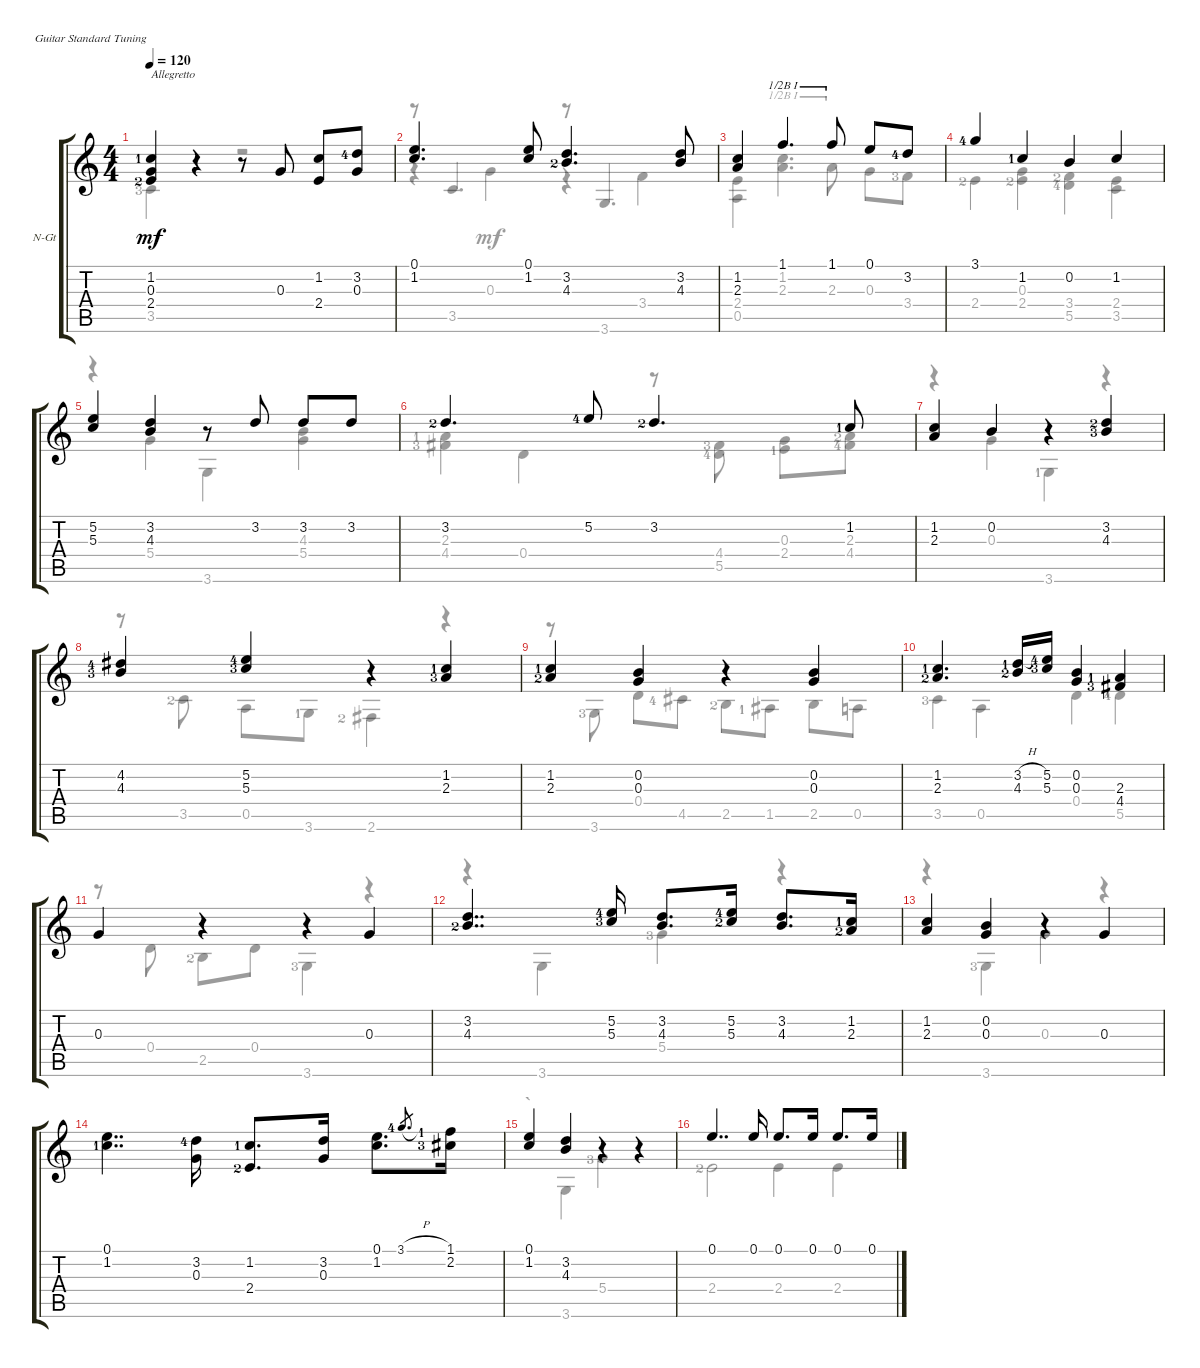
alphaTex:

\defaultSystemsLayout 4
\bracketExtendMode groupsimilarinstruments
\firstSystemTrackNameOrientation horizontal
\otherSystemsTrackNameOrientation horizontal
\track ("Nylon Guitar" "N-Gt") {instrument acousticguitarnylon}
\staff {score tabs}
\tuning (E4 B3 G3 D3 A2 E2)
\voice
\ts (4 4)
\tempo 120
\clef g2
\scale
0.365269
\ks c
(1.2{lf 2} 0.3 2.4{lf 3}).4{txt "Allegretto" dy mf instrument acousticguitarnylon} r.4 r.8 0.3.8 (1.2 2.4).8 (3.2{lf 5} 0.3).8 |
\scale
0.347305 (0.1 1.2).4{d} (1.2 0.1).8 (3.2 4.3{lf 3}).4{d} (4.3 3.2).8 |
\scale
0.287425 (1.2 2.3).4 1.1.4{d barre (1 half)} 1.1.8{barre (1 half)} 0.1.8 3.2{lf 5}.8 |
\scale
0.250865 3.1{lf 5}.4 1.2{lf 2}.4 0.2.4 1.2.4 |
\scale
0.301038 (5.2 5.3).4 (3.2 4.3).4 r.8 3.2.8 3.2.8 3.2.8 |
\scale
0.448097 3.2{lf 3}.4{d} 5.2{lf 5}.8 3.2{lf 3}.4{d} 1.2{lf 2}.8 |
\scale
0.197568 (1.2 2.3).4 0.2.4 r.4 (3.2{lf 3} 4.3{lf 4}).4 |
\scale
0.405775 (4.3{lf 4} 4.2{lf 5}).4 (5.2{lf 5} 5.3{lf 4}).4 r.4 (2.3{lf 4} 1.2{lf 2}).4 |
\scale
0.396657 (1.2{lf 2} 2.3{lf 3}).4 (0.3 0.2).4 r.4 (0.2 0.3).4 |
\scale
0.360537 (2.3{lf 3} 1.2{lf 2}).4{d} (3.2{h lf 2} 4.3{lf 3}).16 (5.3{lf 4} 5.2{lf 5}).16 (0.2 0.3).4 (2.3{lf 2} 4.4{lf 4}).4 |
\scale
0.181818 0.3.4 r.4 r.4 0.3.4 |
\scale
0.457645 (3.2 4.3{lf 3}).4{dd} (5.3{lf 4} 5.2{lf 5}).16 (3.2 4.3).8{d} (5.3{lf 3} 5.2{lf 5}).16 (3.2 4.3).8{d} (2.3{lf 3} 1.2{lf 2}).16 |
\scale
0.260521 (1.2 2.3).4 (0.3 0.2).4 r.4 0.3.4 |
\scale
0.478958 (0.1 1.2{lf 2}).4{dd} (3.2{lf 5} 0.3).16 (1.2{lf 2} 2.4{lf 3}).8{d} (3.2 0.3).16 (0.1 1.2).8{d} 3.1{h lf 5}.8{d gr} (1.1{lf 2} 2.2{lf 4}).16 |
\scale
0.260521 (1.2 0.1).4 (3.2 4.3).4 r.4 r.4 |
\scale
0.36445 0.1.4{dd} 0.1.16 0.1.8{d} 0.1.16 0.1.8{d} 0.1.16
\voice
\clef g2
\ottava regular
\simile none
\scale
0.365269
\ks c
3.5{lf 4}.4{dy mf} r.4 r.2 |
\scale
0.347305 r.8{beam invert} 3.5.4{d beam invert} r.8{beam invert} 3.6.4{d beam invert} |
\scale
0.287425 (2.4 0.5).4 (1.2 2.3).4{d barre (1 half)} 2.3.8{barre (1 half)} 0.3.8 3.4{lf 4}.8 |
\scale
0.250865 2.4{lf 3}.4 (2.4{lf 3} 0.3).4 (3.4{lf 3} 5.5{lf 5}).4 (3.5 2.4).4 |
\scale
0.301038 r.4 5.4.4 3.6.4 (4.3 5.4).4 |
\scale
0.448097 (2.3{lf 2} 4.4{lf 4}).4 0.4.4 r.8 (4.4{lf 4} 5.5{lf 5}).8 (2.4{lf 2} 0.3).8 (2.3{lf 3} 4.4{lf 5}).8 |
\scale
0.197568 r.4 0.3.4 3.6{lf 2}.4 r.4 |
\scale
0.405775 r.8 3.5{lf 3}.8 0.5.8 3.6{lf 2}.8 2.6{lf 3}.4 r.4 |
\scale
0.396657 r.8 3.6{lf 4}.8 0.4.8 4.5{lf 5}.8 2.5{lf 3}.8 1.5{lf 2}.8 2.5.8 0.5.8 |
\scale
0.360537 3.5{lf 4}.4 0.5.4 0.4.4 5.5{lf 5}.4 |
\scale
0.181818 r.8 0.4.8 2.5{lf 3}.8 0.4.8 3.6{lf 4}.4 r.4 |
\scale
0.457645 r.4 3.6.4 5.4{lf 4}.4 r.4 |
\scale
0.260521 r.4 3.6{lf 4}.4 0.3.4 r.4 |
\scale
0.478958 |
\scale
0.260521 r.4 3.6.4 5.4{lf 4}.4 r.4 |
\scale
0.36445 2.4{lf 3}.2 2.4.4 2.4.4
\voice
\clef g2
\ottava regular
\simile none
\scale
0.365269
\ks c
|
\scale
0.347305 r.4 0.3.4 r.4 3.4.4 |
\scale
0.287425 |
\scale
0.250865 |
\scale
0.301038 |
\scale
0.448097 |
\scale
0.197568 |
\scale
0.405775 |
\scale
0.396657 |
\scale
0.360537 |
\scale
0.181818 |
\scale
0.457645 |
\scale
0.260521 |
\scale
0.478958 |
\scale
0.260521 |
\scale
0.36445
